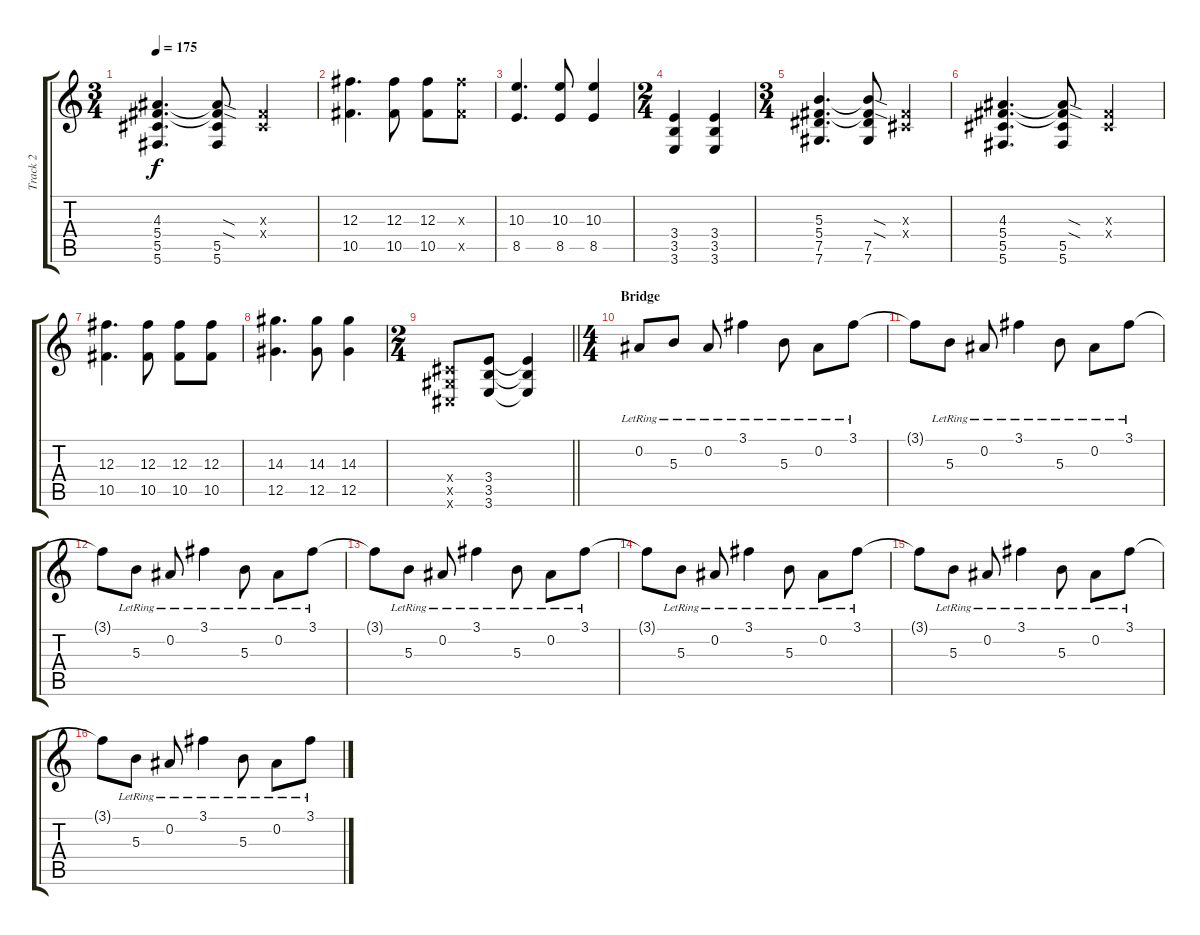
\track ("Track 2" "Track 2") {instrument overdrivenguitar}
\staff {score tabs}
\tuning (Eb4 Bb3 Gb3 Db3 Ab2 Db2) {hide}
\ts (3 4)
\tempo 175
\clef g2
\ks c
(4.3 5.4 5.5 5.6).4{d dy f} (4.3{sod t} 5.4{sod t} 5.5 5.6).8 (0.3{x} 0.4{x}).4 |
(12.3 10.5).4{d} (12.3 10.5).8 (12.3 10.5).8 (12.3{x} 10.5{x}).8 |
(10.3 8.5).4{d} (10.3 8.5).8 (10.3 8.5).4 |
\ts (2 4)
(3.4 3.5 3.6).4 (3.4 3.5 3.6).4 |
\ts (3 4)
(5.3 5.4 7.5 7.6).4{d} (5.3{sod t} 5.4{sod t} 7.5 7.6).8 (0.3{x} 0.4{x}).4 |
(4.3 5.4 5.5 5.6).4{d} (4.3{sod t} 5.4{sod t} 5.5 5.6).8 (0.3{x} 0.4{x}).4 |
(12.3 10.5).4{d} (12.3 10.5).8 (12.3 10.5).8 (12.3 10.5).8 |
(14.3 12.5).4{d} (14.3 12.5).8 (14.3 12.5).4 |
\ts (2 4)
\barLineRight lightlight
(0.4{x} 0.5{x} 0.6{x}).8 (3.4 3.5 3.6).8 (3.4{t} 3.5{t} 3.6{t}).4 |
\ts (4 4)
\section ("" "Bridge")
0.2{lr}.8{instrument electricguitarclean} 5.3{lr}.8 0.2{lr}.8 3.1{lr}.4 5.3{lr}.8 0.2{lr}.8 3.1{lr}.8 |
3.1{t}.8 5.3{lr}.8 0.2{lr}.8 3.1{lr}.4 5.3{lr}.8 0.2{lr}.8 3.1{lr}.8 |
3.1{t}.8 5.3{lr}.8 0.2{lr}.8 3.1{lr}.4 5.3{lr}.8 0.2{lr}.8 3.1{lr}.8 |
3.1{t}.8 5.3{lr}.8 0.2{lr}.8 3.1{lr}.4 5.3{lr}.8 0.2{lr}.8 3.1{lr}.8 |
3.1{t}.8 5.3{lr}.8 0.2{lr}.8 3.1{lr}.4 5.3{lr}.8 0.2{lr}.8 3.1{lr}.8 |
3.1{t}.8 5.3{lr}.8 0.2{lr}.8 3.1{lr}.4 5.3{lr}.8 0.2{lr}.8 3.1{lr}.8 |
3.1{t}.8 5.3{lr}.8 0.2{lr}.8 3.1{lr}.4 5.3{lr}.8 0.2{lr}.8 3.1{lr}.8
